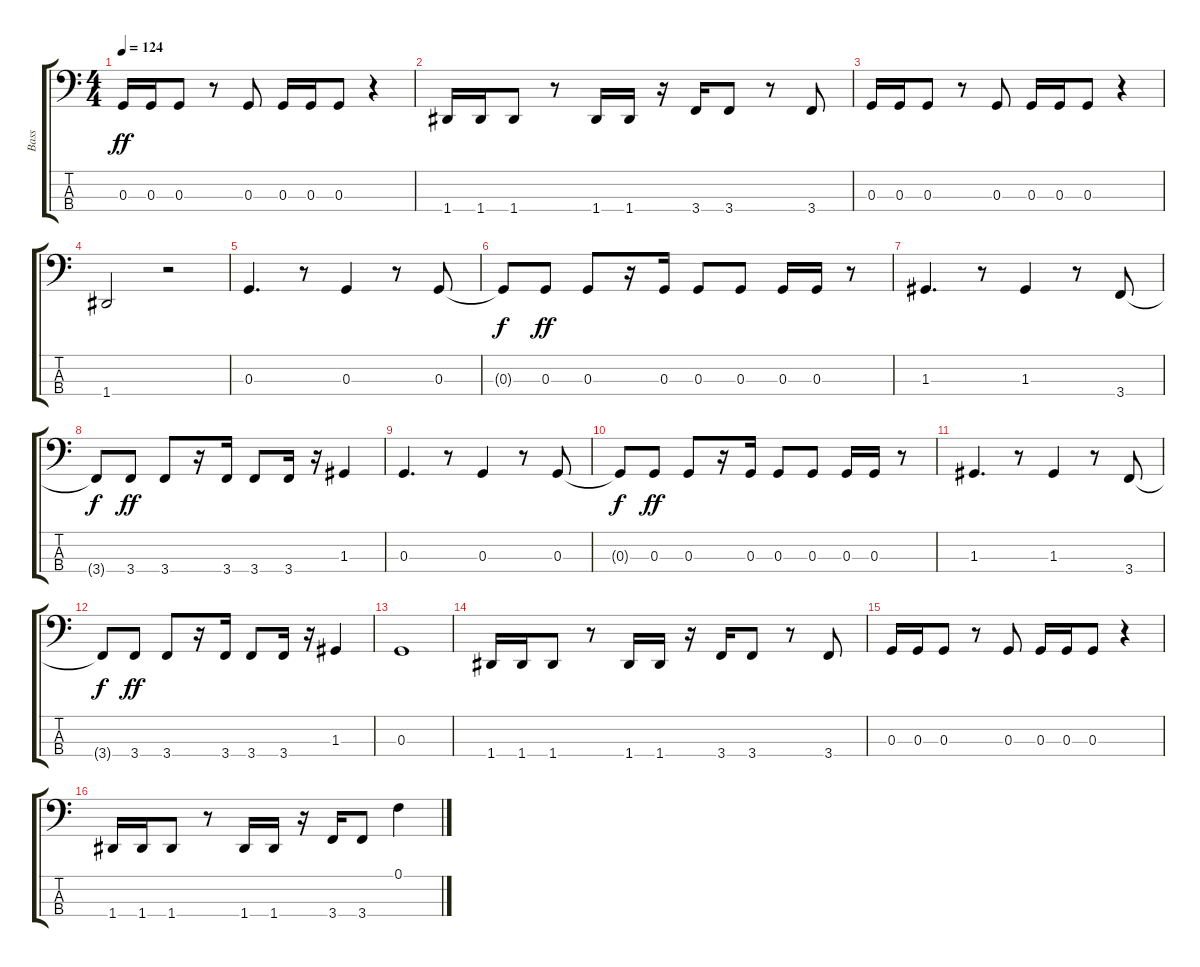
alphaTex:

\track ("Bass" "Bass") {instrument electricbassfinger}
\staff {score tabs}
\tuning (F2 C2 G1 D1) {hide}
\ts (4 4)
\tempo 124
\clef f4
\ks c
0.3.16{dy ff} 0.3.16 0.3.8 r.8 0.3.8 0.3.16 0.3.16 0.3.8 r.4 |
1.4.16 1.4.16 1.4.8 r.8 1.4.16 1.4.16 r.16 3.4.16 3.4.8 r.8 3.4.8 |
0.3.16 0.3.16 0.3.8 r.8 0.3.8 0.3.16 0.3.16 0.3.8 r.4 |
1.4.2 r.2 |
0.3.4{d} r.8 0.3.4 r.8 0.3.8 |
0.3{t}.8{dy f} 0.3.8{dy ff} 0.3.8 r.16 0.3.16 0.3.8 0.3.8 0.3.16 0.3.16 r.8 |
1.3.4{d} r.8 1.3.4 r.8 3.4.8 |
3.4{t}.8{dy f} 3.4.8{dy ff} 3.4.8 r.16 3.4.16 3.4.8 3.4.16 r.16 1.3.4 |
0.3.4{d} r.8 0.3.4 r.8 0.3.8 |
0.3{t}.8{dy f} 0.3.8{dy ff} 0.3.8 r.16 0.3.16 0.3.8 0.3.8 0.3.16 0.3.16 r.8 |
1.3.4{d} r.8 1.3.4 r.8 3.4.8 |
3.4{t}.8{dy f} 3.4.8{dy ff} 3.4.8 r.16 3.4.16 3.4.8 3.4.16 r.16 1.3.4 |
0.3.1 |
1.4.16 1.4.16 1.4.8 r.8 1.4.16 1.4.16 r.16 3.4.16 3.4.8 r.8 3.4.8 |
0.3.16 0.3.16 0.3.8 r.8 0.3.8 0.3.16 0.3.16 0.3.8 r.4 |
1.4.16 1.4.16 1.4.8 r.8 1.4.16 1.4.16 r.16 3.4.16 3.4.8 0.1.4
